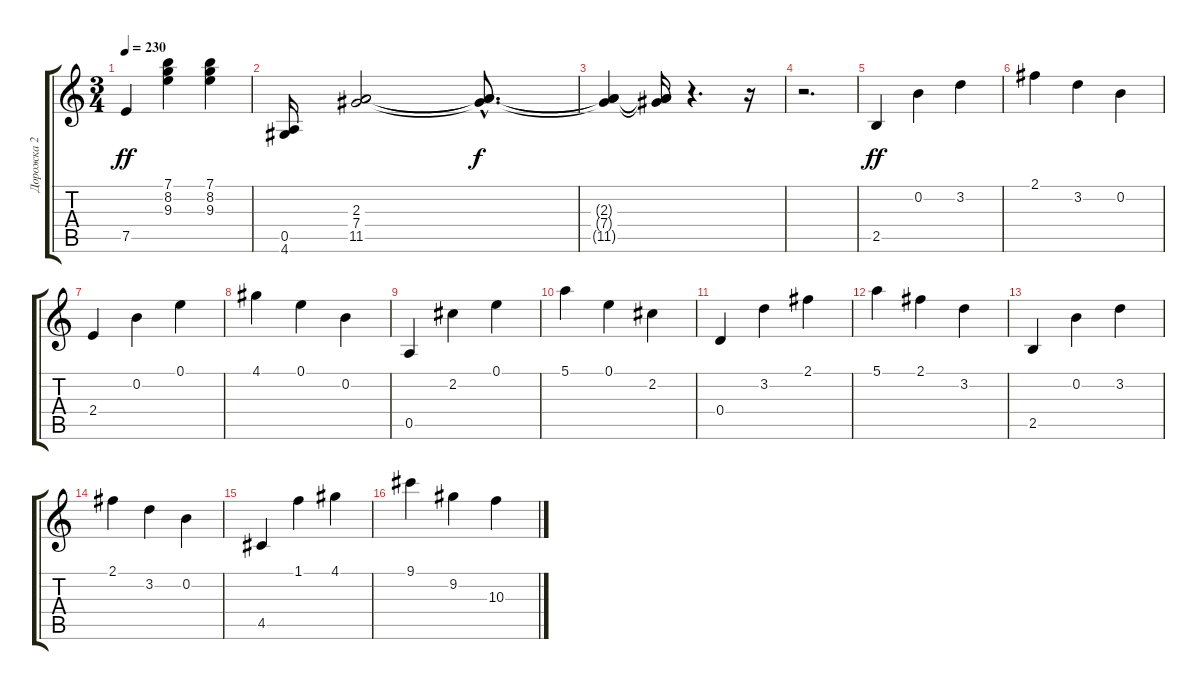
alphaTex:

\track ("Дорожка 2" "Дорожка 2") {instrument acousticguitarsteel}
\staff {score tabs}
\tuning (E4 B3 G3 D3 A2 E2) {hide}
\ts (3 4)
\tempo 230
\clef g2
\ks c
7.5.4{dy ff} (7.1 8.2 9.3).4 (7.1 8.2 9.3).4 |
(0.5 4.6).16 (2.3 7.4 11.5).2 (2.3{hac t} 7.4{hac t} 11.5{hac t}).8{d dy f} |
(2.3{t} 7.4{t} 11.5{t}).4 (2.3{t} 7.4{t} 11.5{t}).16 r.4{d} r.16 |
r.2{d} |
2.5.4{dy ff} 0.2.4 3.2.4 |
2.1.4 3.2.4 0.2.4 |
2.4.4 0.2.4 0.1.4 |
4.1.4 0.1.4 0.2.4 |
0.5.4 2.2.4 0.1.4 |
5.1.4 0.1.4 2.2.4 |
0.4.4 3.2.4 2.1.4 |
5.1.4 2.1.4 3.2.4 |
2.5.4 0.2.4 3.2.4 |
2.1.4 3.2.4 0.2.4 |
4.5.4 1.1.4 4.1.4 |
9.1.4 9.2.4 10.3.4
